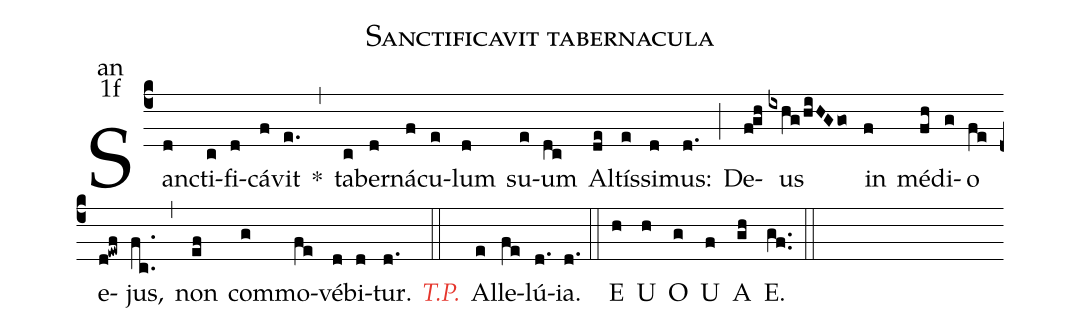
name:Sanctificavit tabernacula;
office-part:an;
mode:1f;
%%
(c4) San(d)cti(c)fi(d)cá(f)vit(e.) <sp>*</sp>(,) ta(c)ber(d)ná(f)cu(e)lum(d) su(e)um(dc) Al(de)tís(e)si(d)mus:(d.) (;) De(fgh)us(ixhg/hiHGgo) in(f) mé(fh)di(g)o(fe) e(d!ewf)jus,(fc..) (,) non(ef) com(g)mo(fe)vé(d)bi(d)tur.(d.) <i><c>T.P.</c></i>(::) Al(e)le(fe)lú(d.)ia.(d.) (::) <eu>E(h) U(h) O(g) U(f) A(gh) E.(gf..) </eu>(::)
